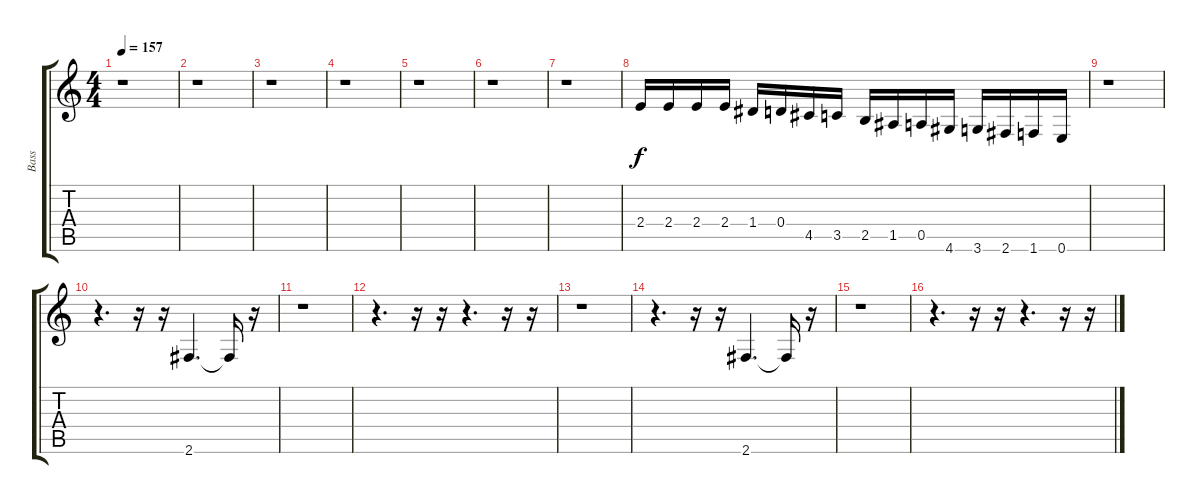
\track ("Bass" "Bass") {instrument fretlessbass}
\staff {score tabs}
\tuning (E4 B3 G3 D3 A2 E2) {hide}
\ts (4 4)
\tempo 157
\clef g2
\ks c
r.1{dy f instrument fretlessbass} |
r.1 |
r.1 |
r.1 |
r.1 |
r.1 |
r.1 |
2.4.16 2.4.16 2.4.16 2.4.16 1.4.16 0.4.16 4.5.16 3.5.16 2.5.16 1.5.16 0.5.16 4.6.16 3.6.16 2.6.16 1.6.16 0.6.16 |
r.1 |
r.4{d} r.16 r.16 2.6.4{d} 2.6{t}.16 r.16 |
r.1 |
r.4{d} r.16 r.16 r.4{d} r.16 r.16 |
r.1 |
r.4{d} r.16 r.16 2.6.4{d} 2.6{t}.16 r.16 |
r.1 |
r.4{d} r.16 r.16 r.4{d} r.16 r.16
